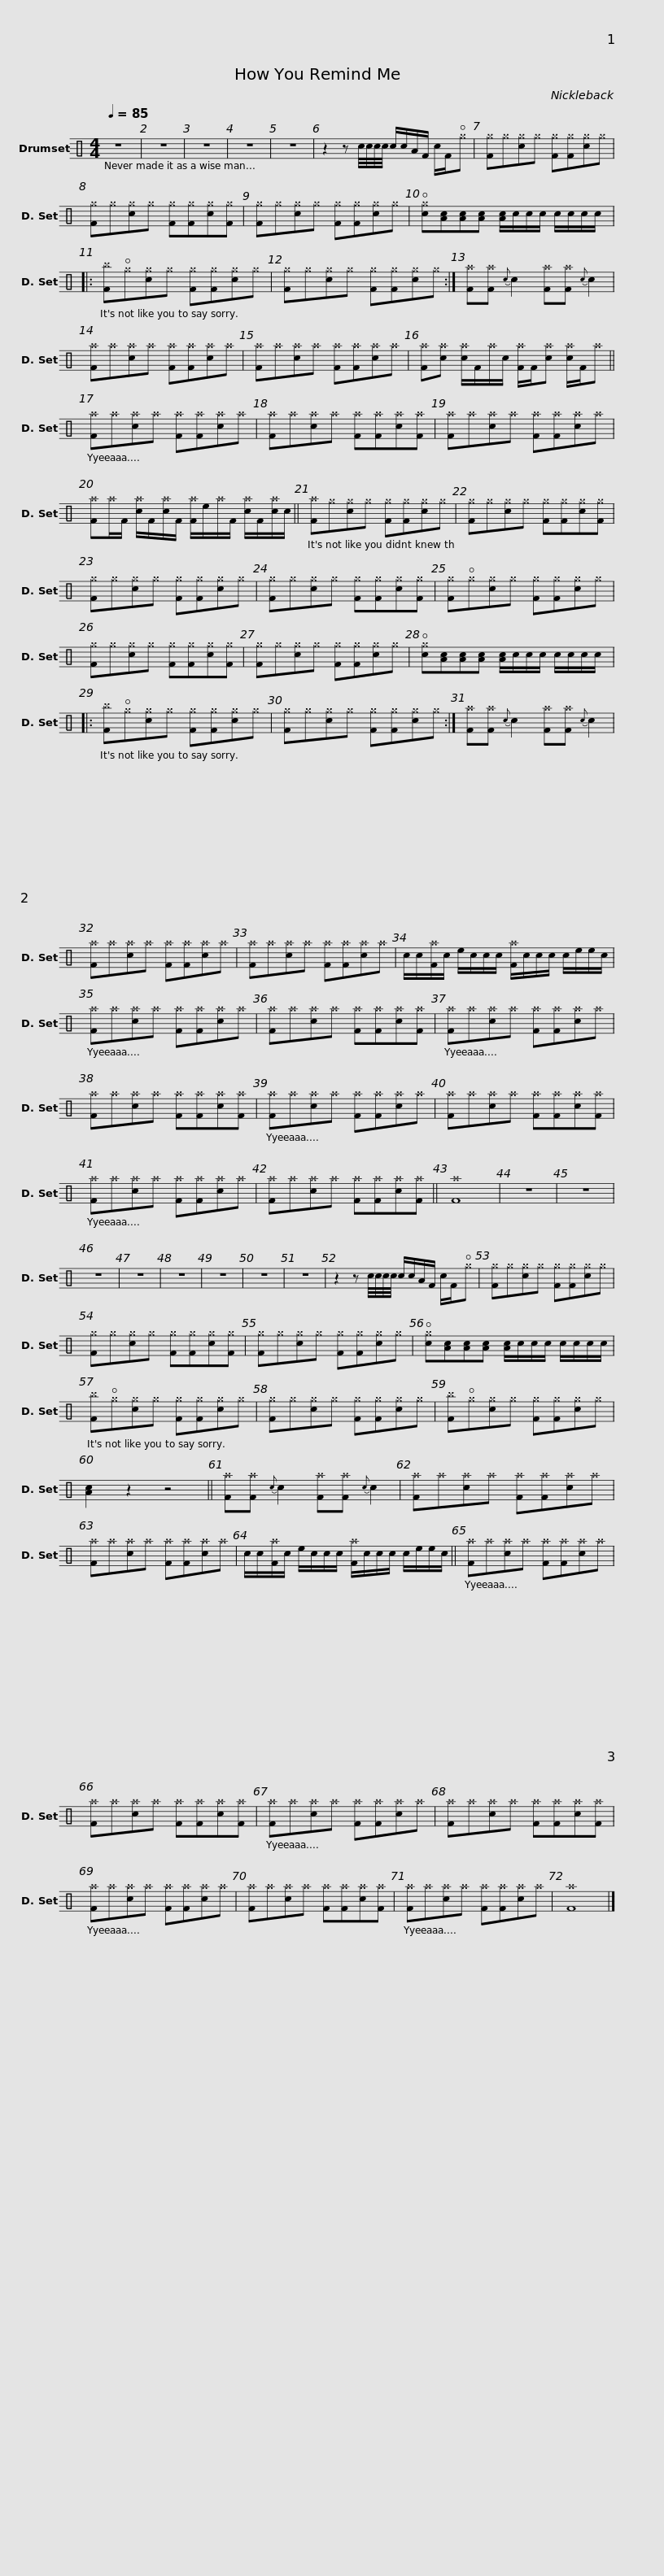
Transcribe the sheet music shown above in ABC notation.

X:1
L:1/8
Q:1/4=85
M:4/4
I:linebreak $
K:C
V:1 perc
K:none
V:1
 z8 | z8 | z8 | z8 | z8 | %5
 z2 z c/4c/4c/4c/4 c/c/A/F/ c/F/!open!^g |$ [F^g]^g[c^g]^g [F^g][F^g][c^g]^g | [F^g]^g[c^g]^g [F^g][F^g][c^g][F^g] | [F^g]^g[c^g]^g [F^g][F^g][c^g]^g | !open![c^g][Ac][Ac][Ac] [Ac]/c/c/c/ c/c/c/c/ |:$ %10
 [F^b]!open!^g[c^g]^g [F^g][F^g][c^g]^g | [F^g]^g[c^g]^g [F^g][F^g][c^g]^g :| [F^a][F^a]{c} c2 [F^a][F^a]{c} c2 | [F^a]^a[c^a]^a [F^a][F^a][c^a]^a |$ [F^a]^a[c^a]^a [F^a][F^a][c^a]^a | %15
 [F^a][c^a] [c^a]/F/^a/c/ [F^a]/F/[c^a] [c^a]/F/^a || [F^a]^a[c^a]^a [F^a][F^a][c^a]^a | [F^a]^a[c^a]^a [F^a][F^a][c^a][F^a] |$ [F^a]^a[c^a]^a [F^a][F^a][c^a]^a | [F^a]^a/F/ [c^a]/F/[c^a]/F/ [F^a]/e/^a/F/ [c^a]/F/[c^a]/c/ ||$ %20
 [F^a]^g[c^g]^g [F^g][F^g][c^g]^g | [F^g]^g[c^g]^g [F^g][F^g][c^g][F^g] | [F^g]^g[c^g]^g [F^g][F^g][c^g]^g | [F^g]^g[c^g]^g [F^g][F^g][c^g][F^g] | [F^g]!open!^g[c^g]^g [F^g][F^g][c^g]^g | %25
 [F^g]^g[c^g]^g [F^g][F^g][c^g][F^g] |$ [F^g]^g[c^g]^g [F^g][F^g][c^g]^g | !open![c^g][Ac][Ac][Ac] [Ac]/c/c/c/ c/c/c/c/ |: [F^b]!open!^g[c^g]^g [F^g][F^g][c^g]^g | [F^g]^g[c^g]^g [F^g][F^g][c^g]^g :| %30
 [F^a][F^a]{c} c2 [F^a][F^a]{c} c2 |$ [F^a]^a[c^a]^a [F^a][F^a][c^a]^a | [F^a]^a[c^a]^a [F^a][F^a][c^a]^a | c/c/[F^a]/c/ e/c/c/c/ [F^a]/c/c/c/ c/e/e/c/ |$ [F^a]^a[c^a]^a [F^a][F^a][c^a]^a | %35
 [F^a]^a[c^a]^a [F^a][F^a][c^a][F^a] | [F^a]^a[c^a]^a [F^a][F^a][c^a]^a | [F^a]^a[c^a]^a [F^a][F^a][c^a][F^a] |$ [F^a]^a[c^a]^a [F^a][F^a][c^a]^a | [F^a]^a[c^a]^a [F^a][F^a][c^a][F^a] | %40
 [F^a]^a[c^a]^a [F^a][F^a][c^a]^a | [F^a]^a[c^a]^a [F^a][F^a][c^a][F^a] ||$ [F^a]8 | z8 | z8 | %45
 z8 | z8 | z8 | z8 | z8 | %50
 z8 | z2 z c/4c/4c/4c/4 c/c/A/F/ c/F/!open!^g | [F^g]^g[c^g]^g [F^g][F^g][c^g]^g |$ [F^g]^g[c^g]^g [F^g][F^g][c^g][F^g] | [F^g]^g[c^g]^g [F^g][F^g][c^g]^g | %55
 !open![c^g][Ac][Ac][Ac] [Ac]/c/c/c/ c/c/c/c/ | [F^b]!open!^g[c^g]^g [F^g][F^g][c^g]^g | [F^g]^g[c^g]^g [F^g][F^g][c^g]^g |$ [F^b]!open!^g[c^g]^g [F^g][F^g][c^g]^g | [Ac]2 z2 z4 || %60
 [F^a][F^a]{c} c2 [F^a][F^a]{c} c2 | [F^a]^a[c^a]^a [F^a][F^a][c^a]^a | [F^a]^a[c^a]^a [F^a][F^a][c^a]^a |$ c/c/[F^a]/c/ e/c/c/c/ [F^a]/c/c/c/ c/e/e/c/ || [F^a]^a[c^a]^a [F^a][F^a][c^a]^a | %65
 [F^a]^a[c^a]^a [F^a][F^a][c^a][F^a] |$ [F^a]^a[c^a]^a [F^a][F^a][c^a]^a | [F^a]^a[c^a]^a [F^a][F^a][c^a][F^a] | [F^a]^a[c^a]^a [F^a][F^a][c^a]^a | [F^a]^a[c^a]^a [F^a][F^a][c^a][F^a] |$ %70
 [F^a]^a[c^a]^a [F^a][F^a][c^a]^a | [F^a]8 |] %72
